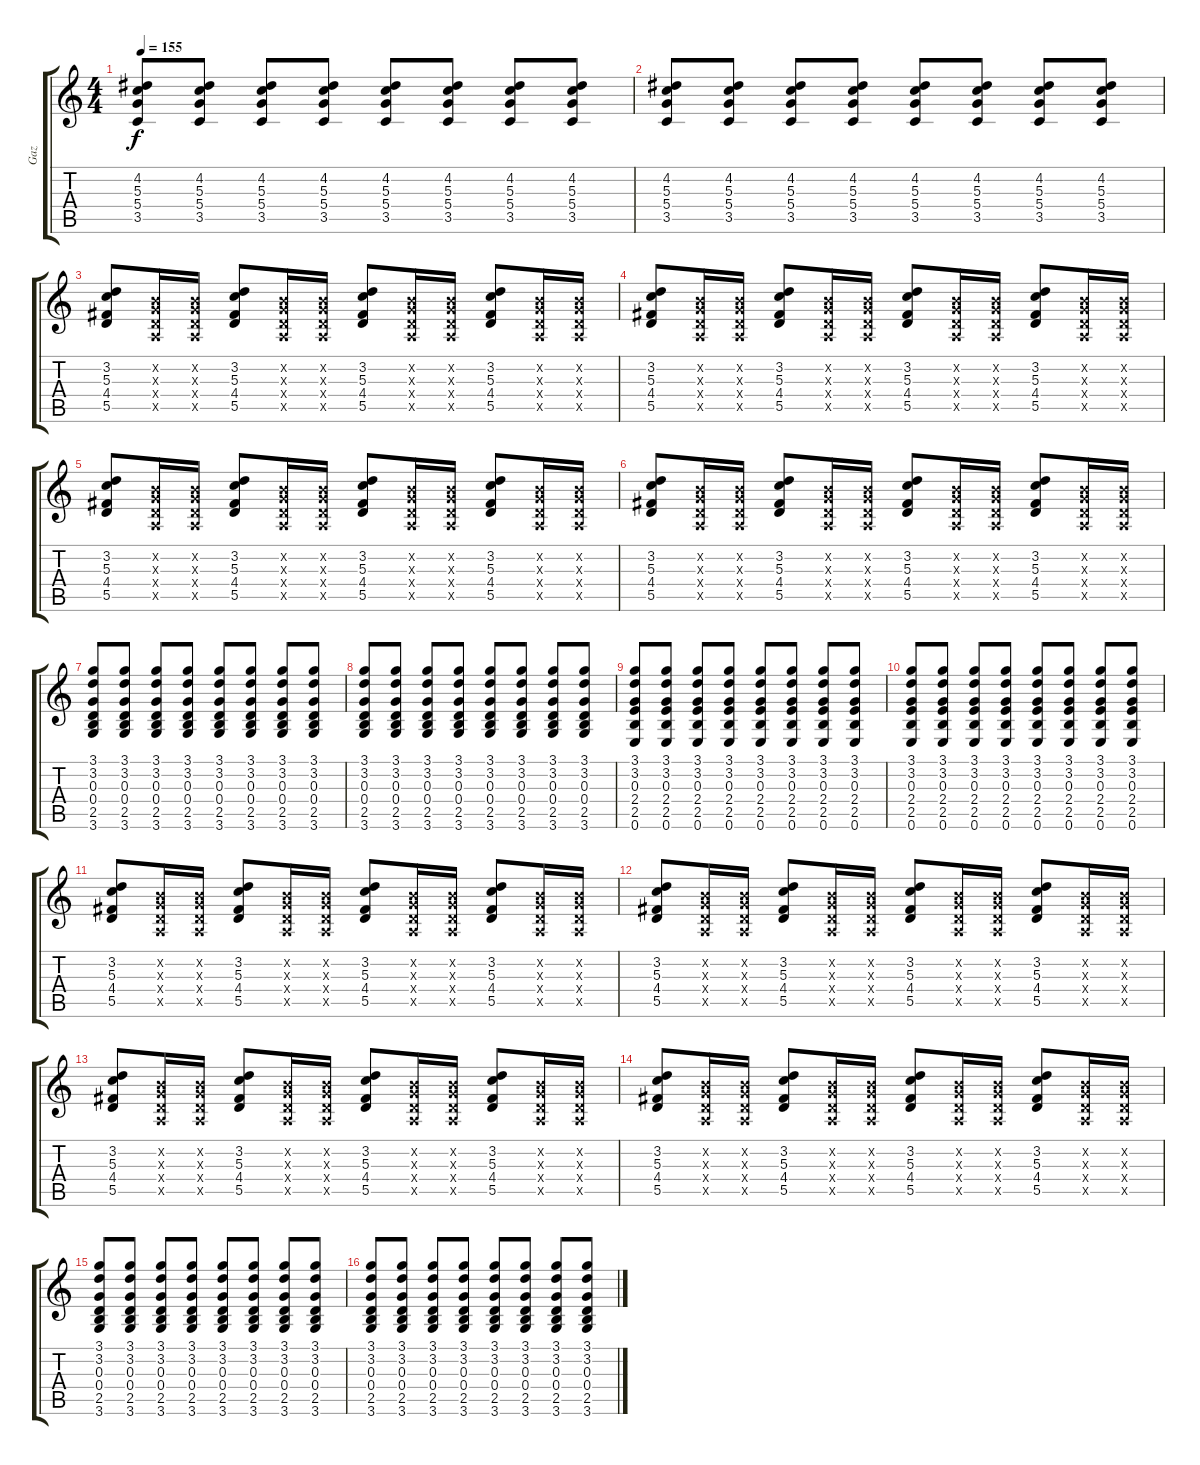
\track ("Gaz" "Gaz") {instrument distortionguitar}
\staff {score tabs}
\tuning (E4 B3 G3 D3 A2 E2) {hide}
\ts (4 4)
\tempo 155
\clef g2
\ks c
(4.2 5.3 5.4 3.5).8{dy f} (4.2 5.3 5.4 3.5).8 (4.2 5.3 5.4 3.5).8 (4.2 5.3 5.4 3.5).8 (4.2 5.3 5.4 3.5).8 (4.2 5.3 5.4 3.5).8 (4.2 5.3 5.4 3.5).8 (4.2 5.3 5.4 3.5).8 |
(4.2 5.3 5.4 3.5).8 (4.2 5.3 5.4 3.5).8 (4.2 5.3 5.4 3.5).8 (4.2 5.3 5.4 3.5).8 (4.2 5.3 5.4 3.5).8 (4.2 5.3 5.4 3.5).8 (4.2 5.3 5.4 3.5).8 (4.2 5.3 5.4 3.5).8 |
(3.2 5.3 4.4 5.5).8 (0.2{x} 0.3{x} 0.4{x} 0.5{x}).16 (0.2{x} 0.3{x} 0.4{x} 0.5{x}).16 (3.2 5.3 4.4 5.5).8 (0.2{x} 0.3{x} 0.4{x} 0.5{x}).16 (0.2{x} 0.3{x} 0.4{x} 0.5{x}).16 (3.2 5.3 4.4 5.5).8 (0.2{x} 0.3{x} 0.4{x} 0.5{x}).16 (0.2{x} 0.3{x} 0.4{x} 0.5{x}).16 (3.2 5.3 4.4 5.5).8 (0.2{x} 0.3{x} 0.4{x} 0.5{x}).16 (0.2{x} 0.3{x} 0.4{x} 0.5{x}).16 |
(3.2 5.3 4.4 5.5).8 (0.2{x} 0.3{x} 0.4{x} 0.5{x}).16 (0.2{x} 0.3{x} 0.4{x} 0.5{x}).16 (3.2 5.3 4.4 5.5).8 (0.2{x} 0.3{x} 0.4{x} 0.5{x}).16 (0.2{x} 0.3{x} 0.4{x} 0.5{x}).16 (3.2 5.3 4.4 5.5).8 (0.2{x} 0.3{x} 0.4{x} 0.5{x}).16 (0.2{x} 0.3{x} 0.4{x} 0.5{x}).16 (3.2 5.3 4.4 5.5).8 (0.2{x} 0.3{x} 0.4{x} 0.5{x}).16 (0.2{x} 0.3{x} 0.4{x} 0.5{x}).16 |
(3.2 5.3 4.4 5.5).8 (0.2{x} 0.3{x} 0.4{x} 0.5{x}).16 (0.2{x} 0.3{x} 0.4{x} 0.5{x}).16 (3.2 5.3 4.4 5.5).8 (0.2{x} 0.3{x} 0.4{x} 0.5{x}).16 (0.2{x} 0.3{x} 0.4{x} 0.5{x}).16 (3.2 5.3 4.4 5.5).8 (0.2{x} 0.3{x} 0.4{x} 0.5{x}).16 (0.2{x} 0.3{x} 0.4{x} 0.5{x}).16 (3.2 5.3 4.4 5.5).8 (0.2{x} 0.3{x} 0.4{x} 0.5{x}).16 (0.2{x} 0.3{x} 0.4{x} 0.5{x}).16 |
(3.2 5.3 4.4 5.5).8 (0.2{x} 0.3{x} 0.4{x} 0.5{x}).16 (0.2{x} 0.3{x} 0.4{x} 0.5{x}).16 (3.2 5.3 4.4 5.5).8 (0.2{x} 0.3{x} 0.4{x} 0.5{x}).16 (0.2{x} 0.3{x} 0.4{x} 0.5{x}).16 (3.2 5.3 4.4 5.5).8 (0.2{x} 0.3{x} 0.4{x} 0.5{x}).16 (0.2{x} 0.3{x} 0.4{x} 0.5{x}).16 (3.2 5.3 4.4 5.5).8 (0.2{x} 0.3{x} 0.4{x} 0.5{x}).16 (0.2{x} 0.3{x} 0.4{x} 0.5{x}).16 |
(3.1 3.2 0.3 0.4 2.5 3.6).8 (3.1 3.2 0.3 0.4 2.5 3.6).8 (3.1 3.2 0.3 0.4 2.5 3.6).8 (3.1 3.2 0.3 0.4 2.5 3.6).8 (3.1 3.2 0.3 0.4 2.5 3.6).8 (3.1 3.2 0.3 0.4 2.5 3.6).8 (3.1 3.2 0.3 0.4 2.5 3.6).8 (3.1 3.2 0.3 0.4 2.5 3.6).8 |
(3.1 3.2 0.3 0.4 2.5 3.6).8 (3.1 3.2 0.3 0.4 2.5 3.6).8 (3.1 3.2 0.3 0.4 2.5 3.6).8 (3.1 3.2 0.3 0.4 2.5 3.6).8 (3.1 3.2 0.3 0.4 2.5 3.6).8 (3.1 3.2 0.3 0.4 2.5 3.6).8 (3.1 3.2 0.3 0.4 2.5 3.6).8 (3.1 3.2 0.3 0.4 2.5 3.6).8 |
(3.1 3.2 0.3 2.4 2.5 0.6).8 (3.1 3.2 0.3 2.4 2.5 0.6).8 (3.1 3.2 0.3 2.4 2.5 0.6).8 (3.1 3.2 0.3 2.4 2.5 0.6).8 (3.1 3.2 0.3 2.4 2.5 0.6).8 (3.1 3.2 0.3 2.4 2.5 0.6).8 (3.1 3.2 0.3 2.4 2.5 0.6).8 (3.1 3.2 0.3 2.4 2.5 0.6).8 |
(3.1 3.2 0.3 2.4 2.5 0.6).8 (3.1 3.2 0.3 2.4 2.5 0.6).8 (3.1 3.2 0.3 2.4 2.5 0.6).8 (3.1 3.2 0.3 2.4 2.5 0.6).8 (3.1 3.2 0.3 2.4 2.5 0.6).8 (3.1 3.2 0.3 2.4 2.5 0.6).8 (3.1 3.2 0.3 2.4 2.5 0.6).8 (3.1 3.2 0.3 2.4 2.5 0.6).8 |
(3.2 5.3 4.4 5.5).8 (0.2{x} 0.3{x} 0.4{x} 0.5{x}).16 (0.2{x} 0.3{x} 0.4{x} 0.5{x}).16 (3.2 5.3 4.4 5.5).8 (0.2{x} 0.3{x} 0.4{x} 0.5{x}).16 (0.2{x} 0.3{x} 0.4{x} 0.5{x}).16 (3.2 5.3 4.4 5.5).8 (0.2{x} 0.3{x} 0.4{x} 0.5{x}).16 (0.2{x} 0.3{x} 0.4{x} 0.5{x}).16 (3.2 5.3 4.4 5.5).8 (0.2{x} 0.3{x} 0.4{x} 0.5{x}).16 (0.2{x} 0.3{x} 0.4{x} 0.5{x}).16 |
(3.2 5.3 4.4 5.5).8 (0.2{x} 0.3{x} 0.4{x} 0.5{x}).16 (0.2{x} 0.3{x} 0.4{x} 0.5{x}).16 (3.2 5.3 4.4 5.5).8 (0.2{x} 0.3{x} 0.4{x} 0.5{x}).16 (0.2{x} 0.3{x} 0.4{x} 0.5{x}).16 (3.2 5.3 4.4 5.5).8 (0.2{x} 0.3{x} 0.4{x} 0.5{x}).16 (0.2{x} 0.3{x} 0.4{x} 0.5{x}).16 (3.2 5.3 4.4 5.5).8 (0.2{x} 0.3{x} 0.4{x} 0.5{x}).16 (0.2{x} 0.3{x} 0.4{x} 0.5{x}).16 |
(3.2 5.3 4.4 5.5).8 (0.2{x} 0.3{x} 0.4{x} 0.5{x}).16 (0.2{x} 0.3{x} 0.4{x} 0.5{x}).16 (3.2 5.3 4.4 5.5).8 (0.2{x} 0.3{x} 0.4{x} 0.5{x}).16 (0.2{x} 0.3{x} 0.4{x} 0.5{x}).16 (3.2 5.3 4.4 5.5).8 (0.2{x} 0.3{x} 0.4{x} 0.5{x}).16 (0.2{x} 0.3{x} 0.4{x} 0.5{x}).16 (3.2 5.3 4.4 5.5).8 (0.2{x} 0.3{x} 0.4{x} 0.5{x}).16 (0.2{x} 0.3{x} 0.4{x} 0.5{x}).16 |
(3.2 5.3 4.4 5.5).8 (0.2{x} 0.3{x} 0.4{x} 0.5{x}).16 (0.2{x} 0.3{x} 0.4{x} 0.5{x}).16 (3.2 5.3 4.4 5.5).8 (0.2{x} 0.3{x} 0.4{x} 0.5{x}).16 (0.2{x} 0.3{x} 0.4{x} 0.5{x}).16 (3.2 5.3 4.4 5.5).8 (0.2{x} 0.3{x} 0.4{x} 0.5{x}).16 (0.2{x} 0.3{x} 0.4{x} 0.5{x}).16 (3.2 5.3 4.4 5.5).8 (0.2{x} 0.3{x} 0.4{x} 0.5{x}).16 (0.2{x} 0.3{x} 0.4{x} 0.5{x}).16 |
(3.1 3.2 0.3 0.4 2.5 3.6).8 (3.1 3.2 0.3 0.4 2.5 3.6).8 (3.1 3.2 0.3 0.4 2.5 3.6).8 (3.1 3.2 0.3 0.4 2.5 3.6).8 (3.1 3.2 0.3 0.4 2.5 3.6).8 (3.1 3.2 0.3 0.4 2.5 3.6).8 (3.1 3.2 0.3 0.4 2.5 3.6).8 (3.1 3.2 0.3 0.4 2.5 3.6).8 |
(3.1 3.2 0.3 0.4 2.5 3.6).8 (3.1 3.2 0.3 0.4 2.5 3.6).8 (3.1 3.2 0.3 0.4 2.5 3.6).8 (3.1 3.2 0.3 0.4 2.5 3.6).8 (3.1 3.2 0.3 0.4 2.5 3.6).8 (3.1 3.2 0.3 0.4 2.5 3.6).8 (3.1 3.2 0.3 0.4 2.5 3.6).8 (3.1 3.2 0.3 0.4 2.5 3.6).8
